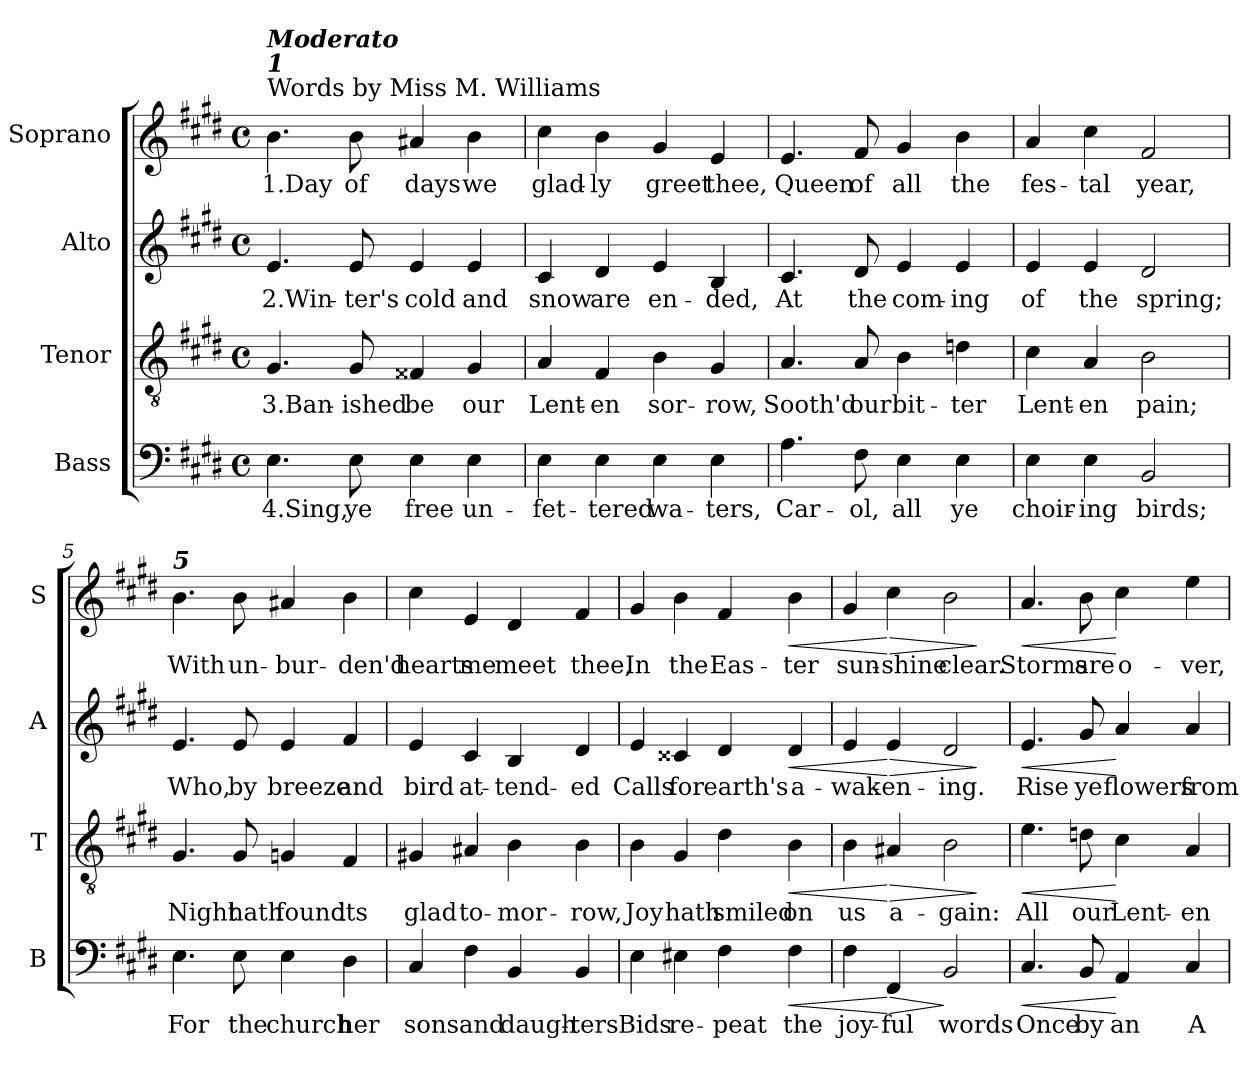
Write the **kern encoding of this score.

**kern	**text	**dynam	**kern	**text	**dynam	**kern	**text	**dynam	**kern	**text	**dynam
*part4	*part4	*part4	*part3	*part3	*part3	*part2	*part2	*part2	*part1	*part1	*part1
*staff4	*staff4	*staff4	*staff3	*staff3	*staff3	*staff2	*staff2	*staff2	*staff1	*staff1	*staff1
*I"Bass	*	*	*I"Tenor	*	*	*I"Alto	*	*	*I"Soprano	*	*
*I'B	*	*	*I'T	*	*	*I'A	*	*	*I'S	*	*
*clefF4	*	*	*clefGv2	*	*	*clefG2	*	*	*clefG2	*	*
*k[f#c#g#d#]	*	*	*k[f#c#g#d#]	*	*	*k[f#c#g#d#]	*	*	*k[f#c#g#d#]	*	*
*E:	*	*	*E:	*	*	*E:	*	*	*E:	*	*
*M4/4	*	*	*M4/4	*	*	*M4/4	*	*	*M4/4	*	*
*met(c)	*	*	*met(c)	*	*	*met(c)	*	*	*met(c)	*	*
=1	=1	=1	=1	=1	=1	=1	=1	=1	=1	=1	=1
!	!	!	!	!	!	!	!	!	!LO:TX:a:t=Words by Miss M. Williams	!	!
!	!	!	!	!	!	!	!	!	!LO:TX:a:Bi:t=1	!	!
!	!	!	!	!	!	!	!	!	!LO:TX:a:Bi:t=Moderato	!	!
4.E\	4.Sing,	.	4.G#/	3.Ban-	.	4.e/	2.Win-	.	4.b\	1.Day	.
8E\	ye	.	8G#/	-ished	.	8e/	-ter's	.	8b\	of	.
4E\	free	.	4F##X/	be	.	4e/	cold	.	4a#X/	days	.
4E\	un-	.	4G#/	our	.	4e/	and	.	4b\	we	.
=2	=2	=2	=2	=2	=2	=2	=2	=2	=2	=2	=2
4E\	-fet-	.	4A/	Lent-	.	4c#/	snow	.	4cc#\	glad-	.
4E\	-tered	.	4F#/	-en	.	4d#/	are	.	4b\	-ly	.
4E\	wa-	.	4B\	sor-	.	4e/	en-	.	4g#/	greet	.
4E\	-ters,	.	4G#/	-row,	.	4B/	-ded,	.	4e/	thee,	.
=3	=3	=3	=3	=3	=3	=3	=3	=3	=3	=3	=3
4.A\	Car-	.	4.A/	Sooth'd	.	4.c#/	At	.	4.e/	Queen	.
8F#\	-ol,	.	8A/	our	.	8d#/	the	.	8f#/	of	.
4E\	all	.	4B\	bit-	.	4e/	com-	.	4g#/	all	.
4E\	ye	.	4dn\	-ter	.	4e/	-ing	.	4b\	the	.
=4	=4	=4	=4	=4	=4	=4	=4	=4	=4	=4	=4
4E\	choir-	.	4c#\	Lent-	.	4e/	of	.	4a/	fes-	.
4E\	-ing	.	4A/	-en	.	4e/	the	.	4cc#\	-tal	.
2BB/	birds;	.	2B\	pain;	.	2d#/	spring;	.	2f#/	year,	.
!!LO:LB:g=z
=5	=5	=5	=5	=5	=5	=5	=5	=5	=5	=5	=5
!	!	!	!	!	!	!	!	!	!LO:TX:a:Bi:t=5	!	!
4.E\	For	.	4.G#/	Night	.	4.e/	Who,	.	4.b\	With	.
8E\	the	.	8G#/	hath	.	8e/	by	.	8b\	un-	.
4E\	church	.	4Gn/	found	.	4e/	breeze	.	4a#X/	-bur-	.
4D#\	her	.	4F#/	its	.	4f#/	and	.	4b\	-den'd	.
=6	=6	=6	=6	=6	=6	=6	=6	=6	=6	=6	=6
4C#/	sons	.	4G#X/	glad	.	4e/	bird	.	4cc#\	hearts	.
4F#\	and	.	4A#X/	to-	.	4c#/	at-	.	4e/	me	.
4BB/	daugh-	.	4B\	-mor-	.	4B/	-tend-	.	4d#/	meet	.
4BB/	-ters	.	4B\	-row,	.	4d#/	-ed	.	4f#/	thee,	.
=7	=7	=7	=7	=7	=7	=7	=7	=7	=7	=7	=7
4E\	Bids	.	4B\	Joy	.	4e/	Calls	.	4g#/	In	.
4E#X\	re-	.	4G#/	hath	.	4c##X/	for	.	4b\	the	.
4F#\	-peat	.	4d#\	smiled	.	4d#/	earth's	.	4f#/	Eas-	.
!	!	!LO:HP:b	!	!	!LO:HP:b	!	!	!LO:HP:b	!	!	!LO:HP:b
4F#\	the	<	4B\	on	<	4d#/	a-	<	4b\	-ter	<
=8	=8	=8	=8	=8	=8	=8	=8	=8	=8	=8	=8
4F#\	joy-	.	4B\	us	.	4e/	-wak-	.	4g#/	sun-	.
!	!	!LO:HP:n=1:b	!	!	!LO:HP:n=1:b	!	!	!LO:HP:n=1:b	!	!	!LO:HP:n=1:b
4FF#/	-ful	[ >	4A#X/	a-	[ >	4e/	-en-	[ >	4cc#\	-shine	[ >
2BB/	words	]	2B\	-gain:	.	2d#/	-ing.	.	2b\	clear.	.
.	.	.	.	.	]	.	.	]	.	.	]
!!LO:LB:g=z
=9	=9	=9	=9	=9	=9	=9	=9	=9	=9	=9	=9
!	!	!LO:HP:b	!	!	!LO:HP:b	!	!	!LO:HP:b	!	!	!LO:HP:b
4.C#/	Once	<	4.e\	All	<	4.e/	Rise	<	4.a/	Storms	<
8BB/	by	.	8dn\	our	.	8g#/	ye	.	8b\	are	.
4AA/	an	[	4c#\	Lent-	[	4a/	flowers	[	4cc#\	o-	[
4C#/	A-	.	4A/	-en	.	4a/	from	.	4ee\	-ver,	.
=	=	=	=	=	=	=	=	=	=	=	=
*-	*-	*-	*-	*-	*-	*-	*-	*-	*-	*-	*-
